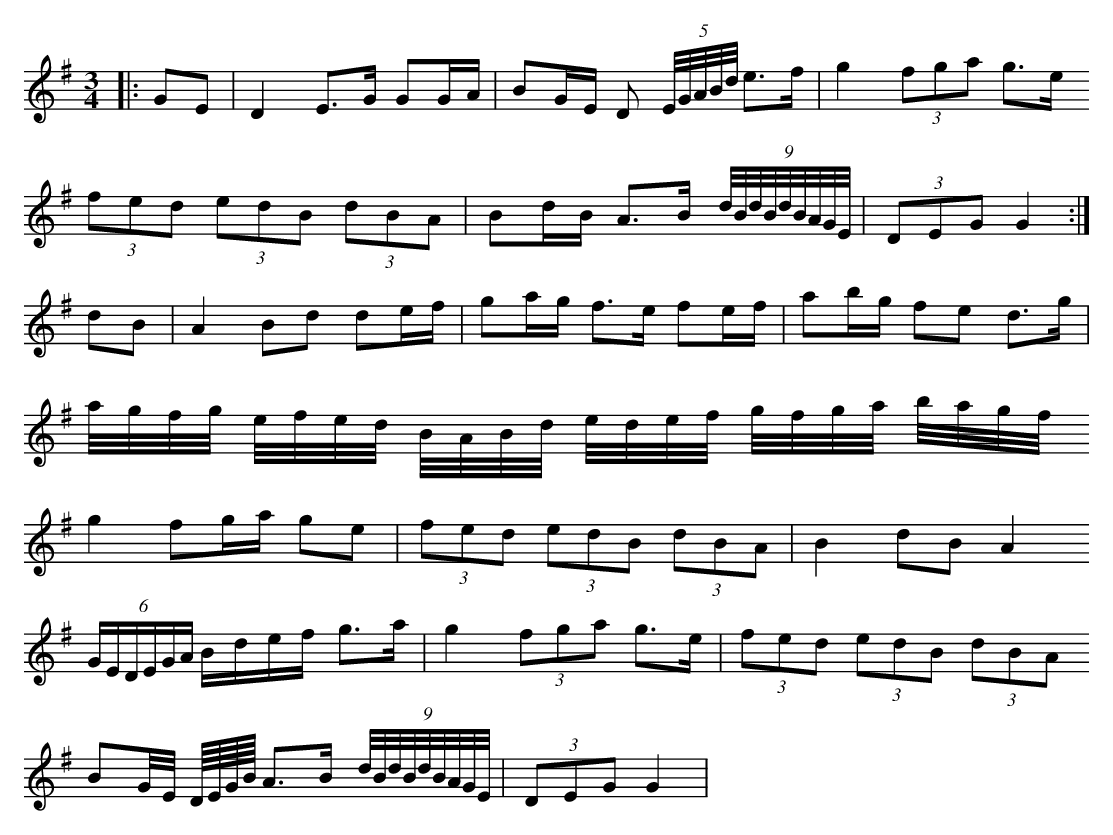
X:1
M:3/4
K:G
|:GE|D2 E>G GG/A/|BG/E/ D (5E/4G/4A/4B/4d/4 e>f|g2 (3fga g>e
(3fed (3edB (3dBA|Bd/B/ A>B (9d/4B/4d/4B/4d/4B/4A/4G/4E/4|(3DEG G2:|
dB|A2 Bd de/f/|ga/g/ f>e fe/f/|ab/g/ fe d>g|
a/4g/4f/4g/4 e/4f/4e/4d/4 B/4A/4B/4d/4 e/4d/4e/4f/4 g/4f/4g/4a/4 b/4a/4g/4f/4
g2 fg/a/ ge|(3fed (3edB (3dBA|B2 dB A2
(6G/E/D/E/G/A/ B/d/e/f/ g>a|g2 (3fga g>e|(3fed (3edB (3dBA
BG/4E/4 D/8E/8G/8B/8 A>B (9d/4B/4d/4B/4d/4B/4A/4G/4E/4|(3DEG G2|
